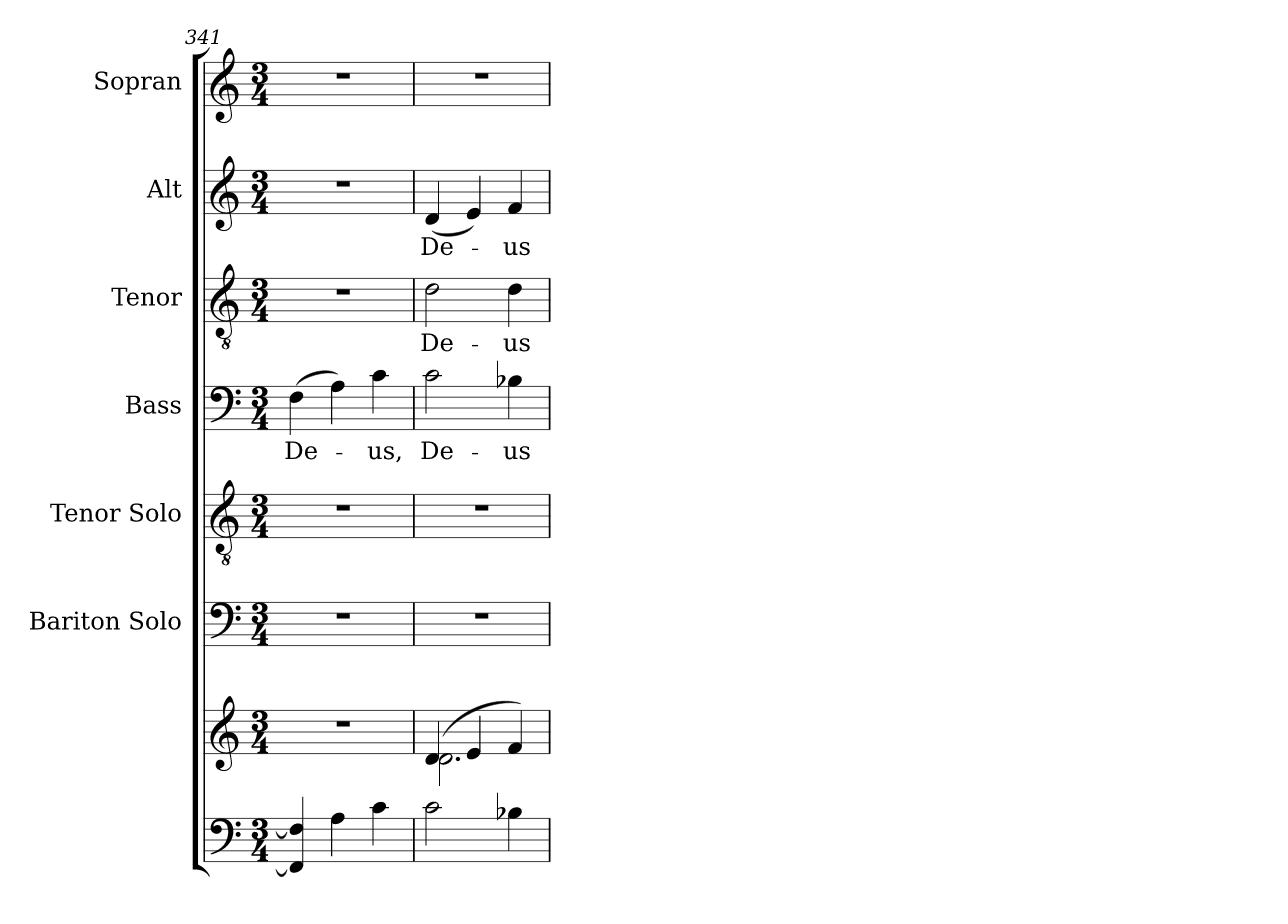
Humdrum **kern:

**kern	**kern	**kern	**kern	**kern	**text	**kern	**text	**kern	**text	**kern
*part7	*part7	*part6	*part5	*part4	*part4	*part3	*part3	*part2	*part2	*part1
*staff8	*staff7	*staff6	*staff5	*staff4	*staff4	*staff3	*staff3	*staff2	*staff2	*staff1
*	*	*I"Bariton Solo	*I"Tenor Solo	*I"Bass	*	*I"Tenor	*	*I"Alt	*	*I"Sopran
*	*	*	*	*I'B.	*	*I'T.	*	*I'A.	*	*I'S.
*clefF4	*clefG2	*clefF4	*clefGv2	*clefF4	*	*clefGv2	*	*clefG2	*	*clefG2
*k[]	*k[]	*k[]	*k[]	*k[]	*	*k[]	*	*k[]	*	*k[]
*C:	*C:	*C:	*C:	*C:	*	*C:	*	*C:	*	*C:
*M3/4	*M3/4	*M3/4	*M3/4	*M3/4	*	*M3/4	*	*M3/4	*	*M3/4
=341	=341	=341	=341	=341	=341	=341	=341	=341	=341	=341
!	!	!	!	!	!LO:LY:b	!	!	!	!	!
4FF/] 4F/]	2.r	2.r	2.r	(>4F\	De-	2.r	.	2.r	.	2.r
4A\	.	.	.	4A\)	.	.	.	.	.	.
!	!	!	!	!	!LO:LY:b	!	!	!	!	!
4c\	.	.	.	4c\	-us,	.	.	.	.	.
=342	=342	=342	=342	=342	=342	=342	=342	=342	=342	=342
*	*^	*	*	*	*	*	*	*	*	*
!	!	!	!	!	!	!LO:LY:b	!	!LO:LY:b	!	!LO:LY:b	!
2c\	(4d/	2.d\	2.r	2.r	2c\	De-	2d\	De-	(<4d/	De-	2.r
.	4e/	.	.	.	.	.	.	.	4e/)	.	.
!	!	!	!	!	!	!LO:LY:b	!	!LO:LY:b	!	!LO:LY:b	!
4B-X\	4f/)	.	.	.	4B-X\	-us	4d\	-us	4f/	-us	.
*	*v	*v	*	*	*	*	*	*	*	*	*
=	=	=	=	=	=	=	=	=	=	=
*-	*-	*-	*-	*-	*-	*-	*-	*-	*-	*-
